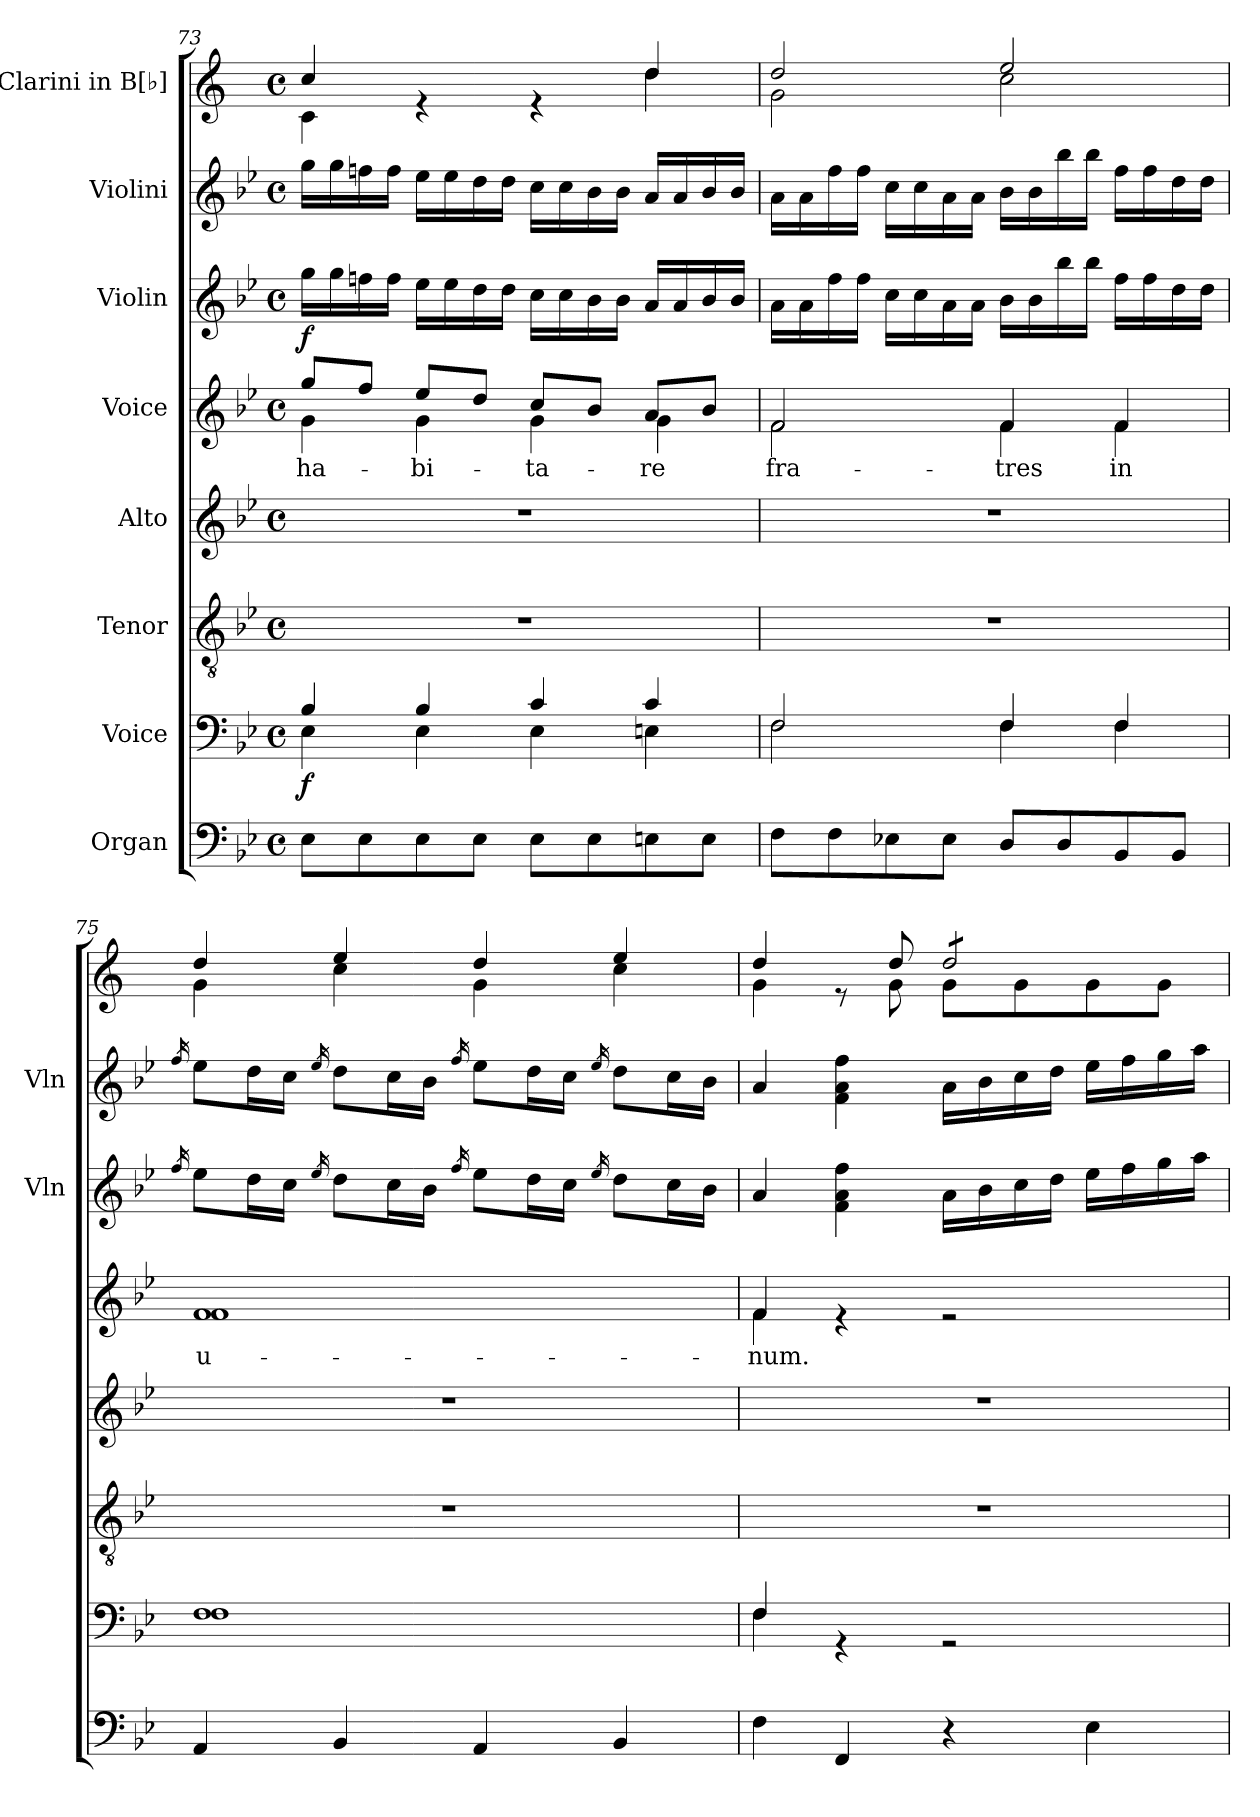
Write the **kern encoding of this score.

**kern	**kern	**dynam	**kern	**kern	**kern	**text	**dynam	**kern	**kern	**kern
*part8	*part7	*part7	*part6	*part5	*part4	*part4	*part4	*part3	*part2	*part1
*staff8	*staff7	*staff7	*staff6	*staff5	*staff4	*staff4	*staff4	*staff3	*staff2	*staff1
*I"Organ	*I"Voice	*	*I"Tenor	*I"Alto	*I"Voice	*	*	*I"Violin	*I"Violini	*I"Clarini in B[♭]
*	*	*	*	*	*	*	*	*I'Vln	*I'Vln	*
*clefF4	*clefF4	*	*clefGv2	*clefG2	*clefG2	*	*	*clefG2	*clefG2	*clefG2
*	*	*	*	*	*	*	*	*	*	*ITrd1c2
*k[b-e-]	*k[b-e-]	*	*k[b-e-]	*k[b-e-]	*k[b-e-]	*	*	*k[b-e-]	*k[b-e-]	*k[b-e-]
*M4/4	*M4/4	*	*M4/4	*M4/4	*M4/4	*	*	*M4/4	*M4/4	*M4/4
*met(c)	*met(c)	*	*met(c)	*met(c)	*met(c)	*	*	*met(c)	*met(c)	*met(c)
=73	=73	=73	=73	=73	=73	=73	=73	=73	=73	=73
*	*^	*	*	*	*	*	*	*	*	*
!	!	!	!LO:DY:b	!	!	!	!LO:LY:b	!LO:DY:b	!	!	!
*	*	*	*	*	*	*^	*	*	*	*	*^
8E-\L	4B-/	4E-\	f	1r	1r	8gg/L	4g\	ha-	f	16gg\LL	16gg\LL	4b-/	4B-\
.	.	.	.	.	.	.	.	.	.	16gg\	16gg\	.	.
8E-\	.	.	.	.	.	8ff/J	.	.	.	16ffn\	16ffn\	.	.
.	.	.	.	.	.	.	.	.	.	16ff\JJ	16ff\JJ	.	.
!	!	!	!	!	!	!	!	!LO:LY:b	!	!	!	!	!
8E-\	4B-/	4E-\	.	.	.	8ee-/L	4g\	-bi-	.	16ee-\LL	16ee-\LL	4re	2ryy
.	.	.	.	.	.	.	.	.	.	16ee-\	16ee-\	.	.
8E-\J	.	.	.	.	.	8dd/J	.	.	.	16dd\	16dd\	.	.
.	.	.	.	.	.	.	.	.	.	16dd\JJ	16dd\JJ	.	.
!	!	!	!	!	!	!	!	!LO:LY:b	!	!	!	!	!
8E-\L	4c/	4E-\	.	.	.	8cc/L	4g\	-ta-	.	16cc\LL	16cc\LL	4re	.
.	.	.	.	.	.	.	.	.	.	16cc\	16cc\	.	.
8E-\	.	.	.	.	.	8b-/J	.	.	.	16b-\	16b-\	.	.
.	.	.	.	.	.	.	.	.	.	16b-\JJ	16b-\JJ	.	.
!	!	!	!	!	!	!	!	!LO:LY:b	!	!	!	!	!
8En\	4c/	4En\	.	.	.	8a/L	4g\	-re	.	16a/LL	16a/LL	4cc/	4cc\
.	.	.	.	.	.	.	.	.	.	16a/	16a/	.	.
8E\J	.	.	.	.	.	8b-/J	.	.	.	16b-/	16b-/	.	.
.	.	.	.	.	.	.	.	.	.	16b-/JJ	16b-/JJ	.	.
=74	=74	=74	=74	=74	=74	=74	=74	=74	=74	=74	=74	=74	=74
!	!	!	!	!	!	!	!	!LO:LY:b	!	!	!	!	!
8F\L	2F/	2F\	.	1r	1r	2f/	2f\	fra-	.	16a\LL	16a\LL	2cc/	2f\
.	.	.	.	.	.	.	.	.	.	16a\	16a\	.	.
8F\	.	.	.	.	.	.	.	.	.	16ff\	16ff\	.	.
.	.	.	.	.	.	.	.	.	.	16ff\JJ	16ff\JJ	.	.
8E-X\	.	.	.	.	.	.	.	.	.	16cc\LL	16cc\LL	.	.
.	.	.	.	.	.	.	.	.	.	16cc\	16cc\	.	.
8E-\J	.	.	.	.	.	.	.	.	.	16a\	16a\	.	.
.	.	.	.	.	.	.	.	.	.	16a\JJ	16a\JJ	.	.
!	!	!	!	!	!	!	!	!LO:LY:b	!	!	!	!	!
8D/L	4F/	4F\	.	.	.	4f/	4f\	-tres	.	16b-\LL	16b-\LL	2dd/	2b-\
.	.	.	.	.	.	.	.	.	.	16b-\	16b-\	.	.
8D/	.	.	.	.	.	.	.	.	.	16bb-\	16bb-\	.	.
.	.	.	.	.	.	.	.	.	.	16bb-\JJ	16bb-\JJ	.	.
!	!	!	!	!	!	!	!	!LO:LY:b	!	!	!	!	!
8BB-/	4F/	4F\	.	.	.	4f/	4f\	in	.	16ff\LL	16ff\LL	.	.
.	.	.	.	.	.	.	.	.	.	16ff\	16ff\	.	.
8BB-/J	.	.	.	.	.	.	.	.	.	16dd\	16dd\	.	.
.	.	.	.	.	.	.	.	.	.	16dd\JJ	16dd\JJ	.	.
!!LO:PB:g=z	!!
=75	=75	=75	=75	=75	=75	=75	=75	=75	=75	=75	=75	=75	=75
.	.	.	.	.	.	.	.	.	.	16qff/	16qff/	.	.
!	!	!	!	!	!	!	!	!LO:LY:b	!	!	!	!	!
4AA/	1F	1F	.	1r	1r	1f	1f	u-	.	8ee-\L	8ee-\L	4cc/	4f\
.	.	.	.	.	.	.	.	.	.	16dd\L	16dd\L	.	.
.	.	.	.	.	.	.	.	.	.	16cc\JJ	16cc\JJ	.	.
.	.	.	.	.	.	.	.	.	.	16qee-/	16qee-/	.	.
4BB-/	.	.	.	.	.	.	.	.	.	8dd\L	8dd\L	4dd/	4b-\
.	.	.	.	.	.	.	.	.	.	16cc\L	16cc\L	.	.
.	.	.	.	.	.	.	.	.	.	16b-\JJ	16b-\JJ	.	.
.	.	.	.	.	.	.	.	.	.	16qff/	16qff/	.	.
4AA/	.	.	.	.	.	.	.	.	.	8ee-\L	8ee-\L	4cc/	4f\
.	.	.	.	.	.	.	.	.	.	16dd\L	16dd\L	.	.
.	.	.	.	.	.	.	.	.	.	16cc\JJ	16cc\JJ	.	.
.	.	.	.	.	.	.	.	.	.	16qee-/	16qee-/	.	.
4BB-/	.	.	.	.	.	.	.	.	.	8dd\L	8dd\L	4dd/	4b-\
.	.	.	.	.	.	.	.	.	.	16cc\L	16cc\L	.	.
.	.	.	.	.	.	.	.	.	.	16b-\JJ	16b-\JJ	.	.
=76	=76	=76	=76	=76	=76	=76	=76	=76	=76	=76	=76	=76	=76
!	!	!	!	!	!	!	!	!LO:LY:b	!	!	!	!	!
4F\	4F/	4F\	.	1r	1r	4f/	4f\	-num.	.	4a/	4a/	4cc/	4f\
4FF/	4rGG	2.ryy	.	.	.	4re	2.ryy	.	.	4f\ 4a\ 4ff\	4f\ 4a\ 4ff\	8re	8ryy
.	.	.	.	.	.	.	.	.	.	.	.	8cc/	8f\
*	*	*	*	*	*	*	*	*	*	*	*	*tremolo	*
4r	2rGG	.	.	.	.	2re	.	.	.	16a\LL	16a\LL	8cc/L	8f\L
.	.	.	.	.	.	.	.	.	.	16b-\	16b-\	.	.
.	.	.	.	.	.	.	.	.	.	16cc\	16cc\	8cc/	8f\
.	.	.	.	.	.	.	.	.	.	16dd\JJ	16dd\JJ	.	.
4E-\	.	.	.	.	.	.	.	.	.	16ee-\LL	16ee-\LL	8cc/	8f\
.	.	.	.	.	.	.	.	.	.	16ff\	16ff\	.	.
.	.	.	.	.	.	.	.	.	.	16gg\	16gg\	8cc/J	8f\J
*	*	*	*	*	*	*	*	*	*	*	*	*Xtremolo	*
.	.	.	.	.	.	.	.	.	.	16aa\JJ	16aa\JJ	.	.
*	*v	*v	*	*	*	*v	*v	*	*	*	*	*v	*v
=	=	=	=	=	=	=	=	=	=	=
*-	*-	*-	*-	*-	*-	*-	*-	*-	*-	*-
